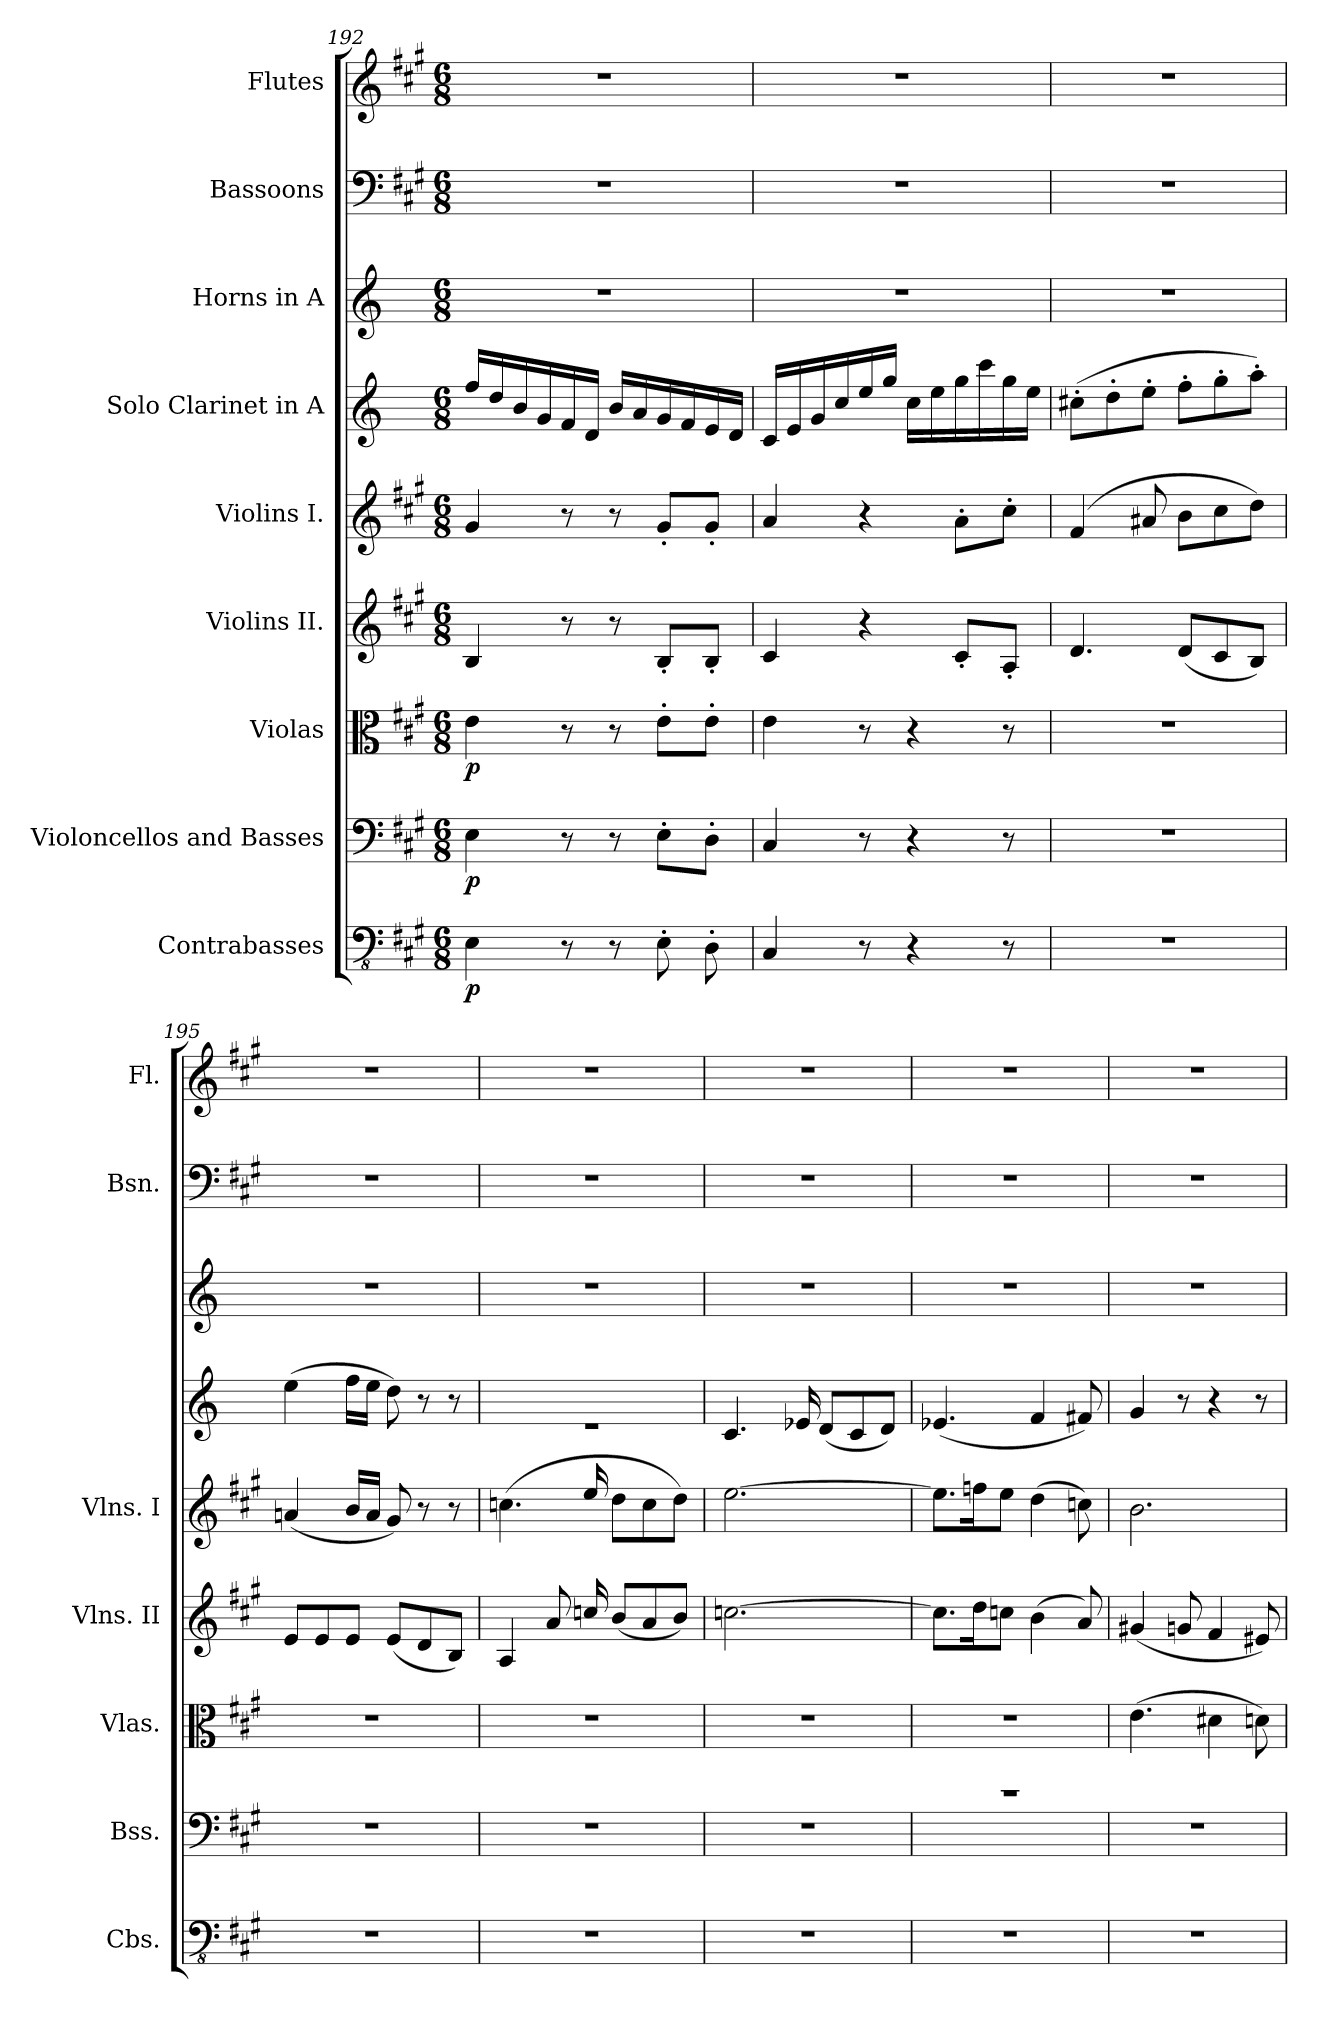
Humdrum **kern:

**kern	**dynam	**kern	**dynam	**kern	**dynam	**kern	**kern	**kern	**kern	**kern	**kern
*part9	*part9	*part8	*part8	*part7	*part7	*part6	*part5	*part4	*part3	*part2	*part1
*staff9	*staff9	*staff8	*staff8	*staff7	*staff7	*staff6	*staff5	*staff4	*staff3	*staff2	*staff1
*I"Contrabasses	*	*I"Violoncellos and Basses	*	*I"Violas	*	*I"Violins II.	*I"Violins I.	*I"Solo Clarinet in A	*I"Horns in A	*I"Bassoons	*I"Flutes
*I'Cbs.	*	*I'Bss.	*	*I'Vlas.	*	*I'Vlns. II	*I'Vlns. I	*	*	*I'Bsn.	*I'Fl.
*clefFv4	*	*clefF4	*	*clefC3	*	*clefG2	*clefG2	*clefG2	*clefG2	*clefF4	*clefG2
*	*	*	*	*	*	*	*	*ITrd2c3	*ITrd2c3	*	*
*k[f#c#g#]	*	*k[f#c#g#]	*	*k[f#c#g#]	*	*k[f#c#g#]	*k[f#c#g#]	*k[f#c#g#]	*k[f#c#g#]	*k[f#c#g#]	*k[f#c#g#]
*M6/8	*	*M6/8	*	*M6/8	*	*M6/8	*M6/8	*M6/8	*M6/8	*M6/8	*M6/8
=192	=192	=192	=192	=192	=192	=192	=192	=192	=192	=192	=192
!	!LO:DY:b	!	!LO:DY:b	!	!LO:DY:b	!	!	!	!	!	!
4EE\	p	4E\	p	4e\	p	4B/	4g#/	16dd/LL	2.r	2.r	2.r
.	.	.	.	.	.	.	.	16b/	.	.	.
.	.	.	.	.	.	.	.	16g#/	.	.	.
.	.	.	.	.	.	.	.	16e/	.	.	.
8r	.	8r	.	8r	.	8r	8r	16d/	.	.	.
.	.	.	.	.	.	.	.	16B/JJ	.	.	.
8r	.	8r	.	8r	.	8r	8r	16g#/LL	.	.	.
.	.	.	.	.	.	.	.	16f#/	.	.	.
8EE'\	.	8E'\L	.	8e'\L	.	8B'/L	8g#'/L	16e/	.	.	.
.	.	.	.	.	.	.	.	16d/	.	.	.
8DD'\	.	8D'\J	.	8e'\J	.	8B'/J	8g#'/J	16c#/	.	.	.
.	.	.	.	.	.	.	.	16B/JJ	.	.	.
!!LO:PB:g=z
=193	=193	=193	=193	=193	=193	=193	=193	=193	=193	=193	=193
4CC#/	.	4C#/	.	4e\	.	4c#/	4a/	16A/LL	2.r	2.r	2.r
.	.	.	.	.	.	.	.	16c#/	.	.	.
.	.	.	.	.	.	.	.	16e/	.	.	.
.	.	.	.	.	.	.	.	16a/	.	.	.
8r	.	8r	.	8r	.	4r	4r	16cc#/	.	.	.
.	.	.	.	.	.	.	.	16ee/JJ	.	.	.
4r	.	4r	.	4r	.	.	.	16a\LL	.	.	.
.	.	.	.	.	.	.	.	16cc#\	.	.	.
.	.	.	.	.	.	8c#'/L	8a'\L	16ee\	.	.	.
.	.	.	.	.	.	.	.	16aa\	.	.	.
8r	.	8r	.	8r	.	8A'/J	8cc#'\J	16ee\	.	.	.
.	.	.	.	.	.	.	.	16cc#\JJ	.	.	.
=194	=194	=194	=194	=194	=194	=194	=194	=194	=194	=194	=194
2.r	.	2.r	.	2.r	.	4.d/	(>4f#/	(>8a#X'\L	2.r	2.r	2.r
.	.	.	.	.	.	.	.	8b'\	.	.	.
.	.	.	.	.	.	.	8a#X/	8cc#'\J	.	.	.
.	.	.	.	.	.	(<8d/L	8b\L	8dd'\L	.	.	.
.	.	.	.	.	.	8c#/	8cc#\	8ee'\	.	.	.
.	.	.	.	.	.	8B/J)	8dd\J)	8ff#'\J)	.	.	.
=195	=195	=195	=195	=195	=195	=195	=195	=195	=195	=195	=195
2.r	.	2.r	.	2.r	.	8e/L	(<4an/	(>4cc#\	2.r	2.r	2.r
.	.	.	.	.	.	8e/	.	.	.	.	.
.	.	.	.	.	.	8e/J	16b/LL	16dd\LL	.	.	.
.	.	.	.	.	.	.	16a/JJ	16cc#\JJ	.	.	.
.	.	.	.	.	.	(<8e/L	8g#/)	8b\)	.	.	.
.	.	.	.	.	.	8d/	8r	8r	.	.	.
.	.	.	.	.	.	8B/J)	8r	8r	.	.	.
=196	=196	=196	=196	=196	=196	=196	=196	=196	=196	=196	=196
*	*	*	*	*^	*	*^	*^	*	*	*	*
2.r	.	2.r	.	2.r	2.Ayy	.	4A/	4ryy	(>4.ccn\	4ryy	2.re	2.r	2.r	2.r
*	*	*	*	*	*	*	*	*Xtuplet	*	*Xtuplet	*	*	*	*
.	.	.	.	.	.	.	8a/	12ryy	.	12ryy	.	.	.	.
.	.	.	.	.	.	.	.	24ccn!/	.	24ee!/	.	.	.	.
.	.	.	.	.	.	.	(<8b/L	4.ryy	8dd\L	4.ryy	.	.	.	.
.	.	.	.	.	.	.	8a/	.	8cc\	.	.	.	.	.
.	.	.	.	.	.	.	8b/J)	.	8dd\J)	.	.	.	.	.
*	*	*	*	*v	*v	*	*	*	*v	*v	*	*	*	*
*	*	*	*	*	*	*v	*v	*	*	*	*	*
=197	=197	=197	=197	=197	=197	=197	=197	=197	=197	=197	=197
*	*	*	*	*	*	*	*	*^	*	*	*
2.r	.	2.r	.	2.r	.	[2.ccn\	[2.ee\	4.A/	4ryy	2.r	2.r	2.r
*	*	*	*	*	*	*	*	*	*Xtuplet	*	*	*
.	.	.	.	.	.	.	.	.	12reyy	.	.	.
.	.	.	.	.	.	.	.	.	24cn!/	.	.	.
.	.	.	.	.	.	.	.	(<8B/L	4.ryy	.	.	.
.	.	.	.	.	.	.	.	8A/	.	.	.	.
.	.	.	.	.	.	.	.	8B/J)	.	.	.	.
*	*	*	*	*	*	*	*	*v	*v	*	*	*
=198	=198	=198	=198	=198	=198	=198	=198	=198	=198	=198	=198
*	*	*^	*	*	*	*	*	*	*	*	*
2.r	.	2.r	2.Ayy	.	2.r	.	8.cc\L]	8.ee\L]	(<4.cn/	2.r	2.r	2.r
.	.	.	.	.	.	.	16dd\K	16ffn\K	.	.	.	.
.	.	.	.	.	.	.	8ccn\J	8ee\J	.	.	.	.
.	.	.	.	.	.	.	(>4b\	(>4dd\	4d/	.	.	.
.	.	.	.	.	.	.	8a/)	8ccn\)	8d#X/)	.	.	.
*	*	*v	*v	*	*	*	*	*	*	*	*	*
=199	=199	=199	=199	=199	=199	=199	=199	=199	=199	=199	=199
2.r	.	2.r	.	(>4.e\	.	(<4g#X/	2.b\	4e/	2.r	2.r	2.r
.	.	.	.	.	.	8gn/	.	8r	.	.	.
.	.	.	.	4d#X\	.	4f#/	.	4r	.	.	.
.	.	.	.	8dn\)	.	8e#X/)	.	8r	.	.	.
=	=	=	=	=	=	=	=	=	=	=	=
*-	*-	*-	*-	*-	*-	*-	*-	*-	*-	*-	*-
